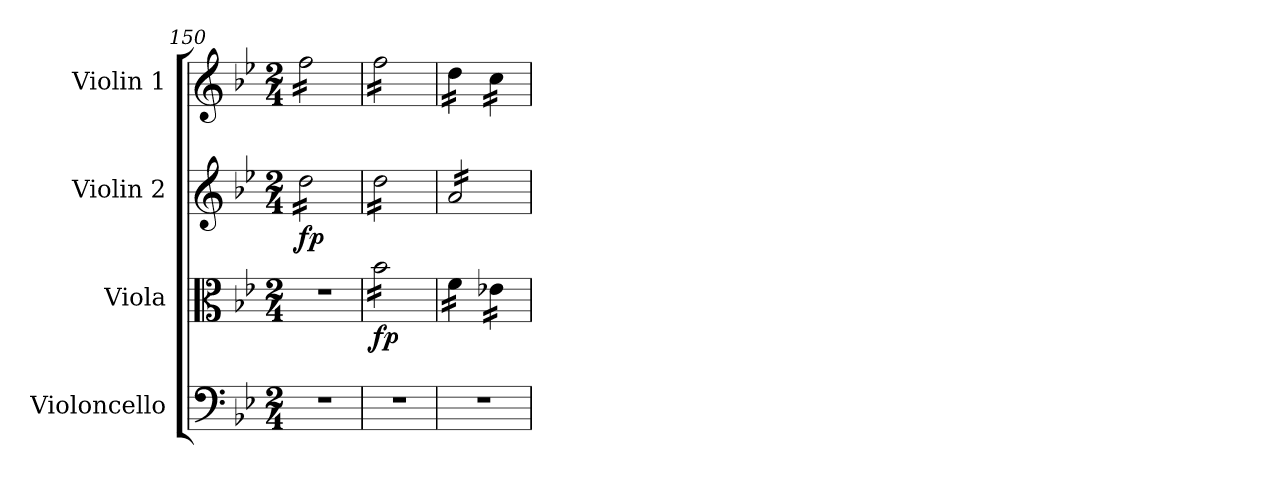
**kern	**kern	**dynam	**kern	**dynam	**kern
*part4	*part3	*part3	*part2	*part2	*part1
*staff4	*staff3	*staff3	*staff2	*staff2	*staff1
*I"Violoncello	*I"Viola	*	*I"Violin 2	*	*I"Violin 1
*I'Vc	*I'Vla	*	*I'Vln	*	*I'Vln
!!LO:PB:g=z
*clefF4	*clefC3	*	*clefG2	*	*clefG2
*k[b-e-]	*k[b-e-]	*	*k[b-e-]	*	*k[b-e-]
*M2/4	*M2/4	*	*M2/4	*	*M2/4
=150	=150	=150	=150	=150	=150
!	!	!	!	!LO:DY:b	!
*	*	*	*tremolo	*	*
*	*	*	*	*	*tremolo
2r	2r	.	16dd\LL	fp	16ff\LL
.	.	.	16dd\	.	16ff\
.	.	.	16dd\	.	16ff\
.	.	.	16dd\	.	16ff\
.	.	.	16dd\	.	16ff\
.	.	.	16dd\	.	16ff\
.	.	.	16dd\	.	16ff\
.	.	.	16dd\JJ	.	16ff\JJ
=151	=151	=151	=151	=151	=151
!	!	!LO:DY:b	!	!	!
*	*tremolo	*	*	*	*
2r	16b-\LL	fp	16dd\LL	.	16ff\LL
.	16b-\	.	16dd\	.	16ff\
.	16b-\	.	16dd\	.	16ff\
.	16b-\	.	16dd\	.	16ff\
.	16b-\	.	16dd\	.	16ff\
.	16b-\	.	16dd\	.	16ff\
.	16b-\	.	16dd\	.	16ff\
.	16b-\JJ	.	16dd\JJ	.	16ff\JJ
=152	=152	=152	=152	=152	=152
2r	16f\LL	.	16a/LL	.	16dd\LL
.	16f\	.	16a/	.	16dd\
.	16f\	.	16a/	.	16dd\
.	16f\JJ	.	16a/	.	16dd\JJ
.	16e-X\LL	.	16a/	.	16cc\LL
.	16e-X\	.	16a/	.	16cc\
.	16e-X\	.	16a/	.	16cc\
.	16e-X\JJ	.	16a/JJ	.	16cc\JJ
*	*	*	*	*	*Xtremolo
*	*	*	*Xtremolo	*	*
*	*Xtremolo	*	*	*	*
=	=	=	=	=	=
*-	*-	*-	*-	*-	*-
